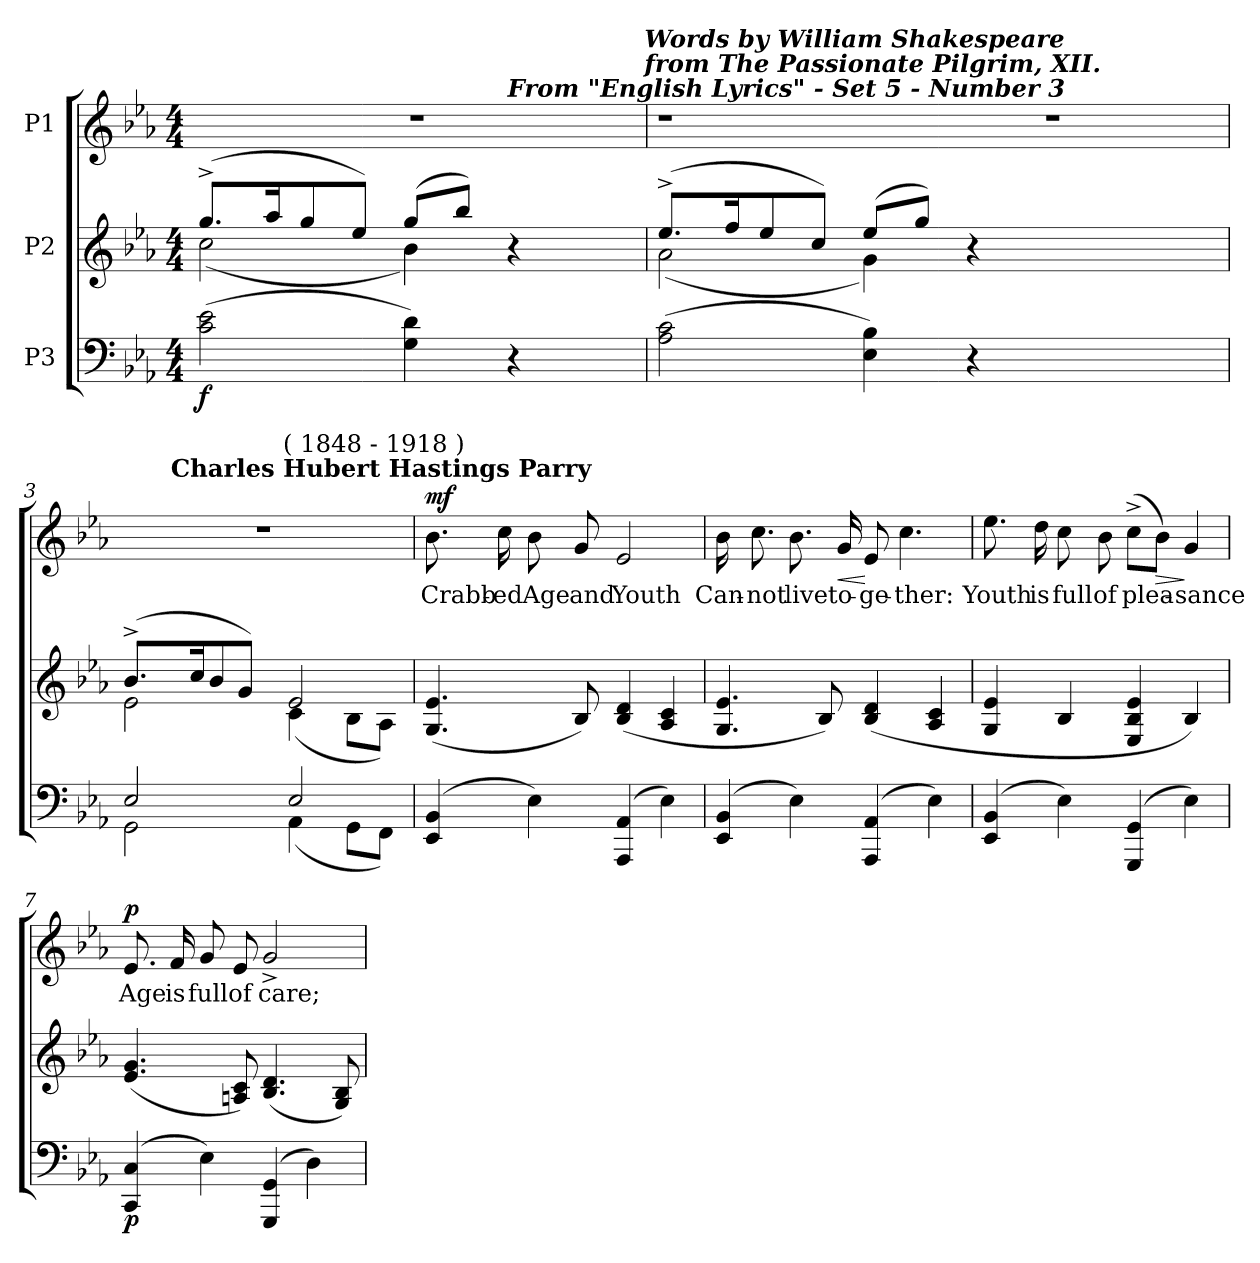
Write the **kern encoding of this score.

**kern	**dynam	**kern	**kern	**text	**dynam
*part3	*part3	*part2	*part1	*part1	*part1
*staff3	*staff3	*staff2	*staff1	*staff1	*staff1
*I"P3	*	*I"P2	*I"P1	*	*
!!LO:PB:g=z
*clefF4	*	*clefG2	*clefG2	*	*
*k[b-e-a-]	*	*k[b-e-a-]	*k[b-e-a-]	*	*
*E-:	*	*E-:	*E-:	*	*
*M4/4	*	*M4/4	*M4/4	*	*
*MM80	*	*MM80	*MM80	*	*
=1	=1	=1	=1	=1	=1
*	*	*^	*	*	*
!	!	!	!	!LO:TX:a:B:t=Editor&colon; John Henry Fowler	!	!
!	!	!	!	!LO:TX:a:Bi:t=(  Revision&colon;   4 - 28 - 2008  )	!	!
!	!	!	!	!LO:TX:a:Bi:t=Capricioso.	!	!
*	*	*	*	*^	*	*
*	*	*	*	*	*^	*	*
(2ci\ 2e-i	f	(8.gg^i/L	(2cci\	1r	2.ryy	2ryy	.	.
.	.	16aa-i/k	.	.	.	.	.	.
.	.	8ggi/	.	.	.	.	.	.
.	.	8ee-i/J)	.	.	.	.	.	.
4Gi\ 4di)	.	(8ggi/L	4b-i\)	.	.	4ryy	.	.
.	.	8bb-i/J)	.	.	.	.	.	.
!	!	!	!	!	!LO:TX:a:Bi:t=From "English Lyrics" -  Set 5 -  Number 3	!	!	!
4r	.	4r	4ryy	.	4ryy	8ryy	.	.
.	.	.	.	.	.	16ryy	.	.
.	.	.	.	.	.	32ryy	.	.
.	.	.	.	.	.	64ryy	.	.
.	.	.	.	.	.	128...ryy	.	.
!	!	!	!	!	!	!LO:TX:a:Bi:t=from The Passionate Pilgrim, XII.	!	!
!	!	!	!	!	!	!LO:TX:a:Bi:t=Words by William Shakespeare	!	!
.	.	.	.	.	.	1024ryy	.	.
*	*	*	*	*v	*v	*v	*	*
=2	=2	=2	=2	=2	=2	=2
(2A-i\ 2ci	.	(8.ee-^i/L	(2a-i\	1r	.	.
.	.	16ffi/k	.	.	.	.
.	.	8ee-i/	.	.	.	.
.	.	8cci/J)	.	.	.	.
4E-i\ 4B-i)	.	(8ee-i/L	4gi\)	.	.	.
.	.	8ggi/J)	.	.	.	.
4r	.	4r	4ryy	.	.	.
1ryy	.	1ryy	1ryy	1r	.	.
=3	=3	=3	=3	=3	=3	=3
*^	*	*	*	*^	*	*
*	*	*	*	*	*	*^	*	*
2E-i/	2GGi\	.	(8.b-^i/L	2e-i\	1r	16ryy	4ryy	.	.
.	.	.	.	.	.	32ryy	.	.	.
.	.	.	.	.	.	64ryy	.	.	.
.	.	.	.	.	.	128ryy	.	.	.
.	.	.	.	.	.	512ryy	.	.	.
!	!	!	!	!	!	!LO:TX:a:B:t=Charles Hubert Hastings Parry	!	!	!
.	.	.	.	.	.	2ryy	.	.	.
.	.	.	16cci/k	.	.	.	.	.	.
.	.	.	8b-i/	.	.	.	8ryy	.	.
.	.	.	8gi/J)	.	.	.	16ryy	.	.
.	.	.	.	.	.	.	32ryy	.	.
.	.	.	.	.	.	.	64ryy	.	.
.	.	.	.	.	.	.	256..ryy	.	.
!	!	!	!	!	!	!	!LO:TX:a:t=( 1848 - 1918 )	!	!
.	.	.	.	.	.	.	2ryy	.	.
2E-i/	(4AA-i\	.	2e-i/	(4ci\	.	.	.	.	.
.	.	.	.	.	.	4ryy	.	.	.
.	8GGi\L	.	.	8B-i\L	.	.	.	.	.
.	.	.	.	.	.	8ryy	.	.	.
.	8FFi\J)	.	.	8A-i\J)	.	.	.	.	.
.	.	.	.	.	.	.	128ryy	.	.
.	.	.	.	.	.	256.ryy	.	.	.
.	.	.	.	.	.	.	1024ryy	.	.
*v	*v	*	*	*	*v	*v	*v	*	*
*	*	*v	*v	*	*	*
!!LO:LB:g=z
=4	=4	=4	=4	=4	=4
*^	*	*^	*^	*	*
*	*	*	*	*	*	*^	*	*
!	!	!	!	!	!	!	!	!LO:LY:b:color=#000000	!
*v	*v	*	*	*	*v	*v	*v	*	*
*	*	*v	*v	*	*	*
(4EE-i/ 4BB-i	.	(4.Gi/ 4.e-i	8.b-i\	Crabb-	mf
!	!	!	!	!LO:LY:b:color=#000000	!
.	.	.	16cci\	-ed	.
!	!	!	!	!LO:LY:b:color=#000000	!
4E-i\)	.	.	8b-i\	Age	.
!	!	!	!	!LO:LY:b:color=#000000	!
.	.	8B-i/)	8gi/	and	.
!	!	!	!	!LO:LY:b:color=#000000	!
(4AAA-i/ 4AA-i	.	(4B-i/ 4di	2e-i/	Youth	.
4E-i\)	.	4A-i/ 4ci	.	.	.
=5	=5	=5	=5	=5	=5
!	!	!	!	!LO:LY:b:color=#000000	!
(4EE-i/ 4BB-i	.	4.Gi/ 4.e-i	16b-i\	Can-	.
!	!	!	!	!LO:LY:b:color=#000000	!
.	.	.	8.cci\	-not	.
!	!	!	!	!LO:LY:b:color=#000000	!
4E-i\)	.	.	8.b-i\	live	.
.	.	8B-i/)	.	.	.
!	!	!	!	!LO:LY:b:color=#000000	!LO:HP:b
.	.	.	16gi/	to-	<
!	!	!	!	!LO:LY:b:color=#000000	!
(4AAA-i/ 4AA-i	.	(4B-i/ 4di	8e-i/	-ge-	[
!	!	!	!	!LO:LY:b:color=#000000	!
.	.	.	4.cci\	-ther:	.
4E-i\)	.	4A-i/ 4ci	.	.	.
=6	=6	=6	=6	=6	=6
!	!	!	!	!LO:LY:b:color=#000000	!
(4EE-i/ 4BB-i	.	4Gi/ 4e-i	8.ee-i\	Youth	.
!	!	!	!	!LO:LY:b:color=#000000	!
.	.	.	16ddi\	is	.
!	!	!	!	!LO:LY:b:color=#000000	!
4E-i\)	.	4B-i/	8cci\	full	.
!	!	!	!	!LO:LY:b:color=#000000	!
.	.	.	8b-i\	of	.
!	!	!	!	!LO:LY:b:color=#000000	!
(4GGGi/ 4GGi	.	4E-i/ 4B-i 4e-i	(8cc^i\L	plea-	.
!	!	!	!	!	!LO:HP:b
.	.	.	8b-i\J)	.	>
!	!	!	!	!LO:LY:b:color=#000000	!
4E-i\)	.	4B-i/)	4gi/	-sance	]
!!LO:LB:g=z
=7	=7	=7	=7	=7	=7
!	!	!	!	!LO:LY:b:color=#000000	!
(4CCi/ 4Ci	p	(4.e-i/ 4.gi	8.e-i/	Age	p
!	!	!	!	!LO:LY:b:color=#000000	!
.	.	.	16fi/	is	.
!	!	!	!	!LO:LY:b:color=#000000	!
4E-i\)	.	.	8gi/	full	.
!	!	!	!	!LO:LY:b:color=#000000	!
.	.	8Ani/ 8ci)	8e-i/	of	.
!	!	!	!	!LO:LY:b:color=#000000	!
(4GGGi/ 4GGi	.	(4.B-i/ 4.di	2g^i/	care;	.
4Di\)	.	.	.	.	.
.	.	8Gi/ 8B-i)	.	.	.
=	=	=	=	=	=
*-	*-	*-	*-	*-	*-
